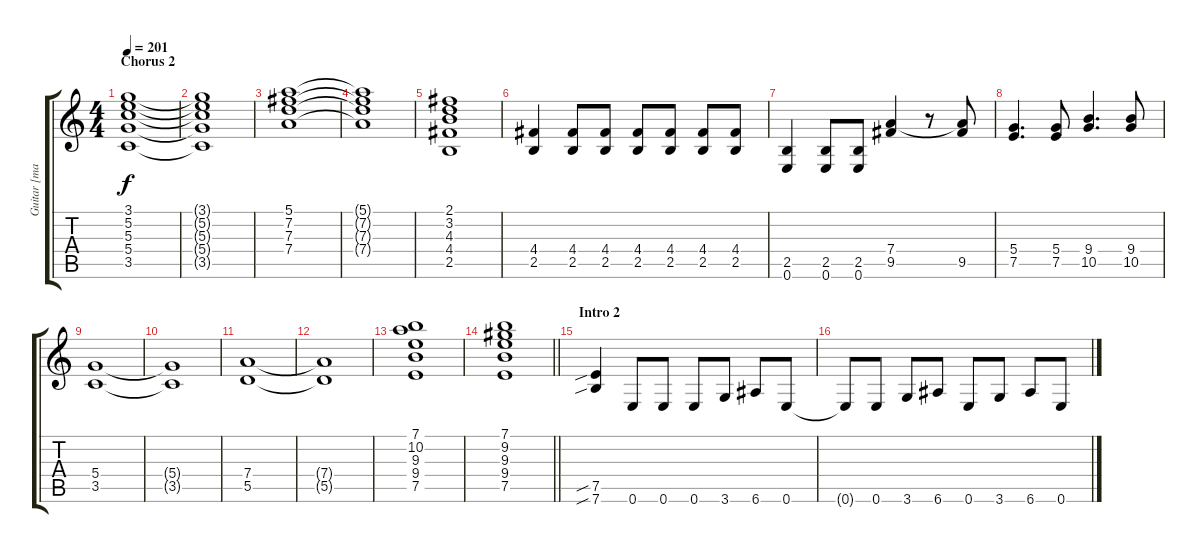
\track ("Guitar [maneki]" "Guitar [ma") {instrument distortionguitar}
\staff {score tabs}
\tuning (E4 B3 G3 D3 A2 E2) {hide}
\ts (4 4)
\section ("" "Chorus 2")
\tempo 201
\clef g2
\ks c
(3.1 5.2 5.3 5.4 3.5).1{dy f} |
(3.1{t} 5.2{t} 5.3{t} 5.4{t} 3.5{t}).1 |
(5.1 7.2 7.3 7.4).1 |
(5.1{t} 7.2{t} 7.3{t} 7.4{t}).1 |
(2.1 3.2 4.3 4.4 2.5).1 |
(4.4 2.5).4 (4.4 2.5).8 (4.4 2.5).8 (4.4 2.5).8 (4.4 2.5).8 (4.4 2.5).8 (4.4 2.5).8 |
(2.5 0.6).4 (2.5 0.6).8 (2.5 0.6).8 (7.4 9.5).4 r.8 (7.4{t} 9.5).8 |
(5.4 7.5).4{d} (5.4 7.5).8 (9.4 10.5).4{d} (9.4 10.5).8 |
(5.4 3.5).1 |
(5.4{t} 3.5{t}).1 |
(7.4 5.5).1 |
(7.4{t} 5.5{t}).1 |
(7.1 10.2 9.3 9.4 7.5).1 |
\barLineRight lightlight
(7.1 9.2 9.3 9.4 7.5).1 |
\section ("" "Intro 2")
(7.5{sib} 7.6{sib}).4 0.6.8 0.6.8 0.6.8 3.6.8 6.6.8 0.6.8 |
0.6{t}.8 0.6.8 3.6.8 6.6.8 0.6.8 3.6.8 6.6.8 0.6{sl}.8
